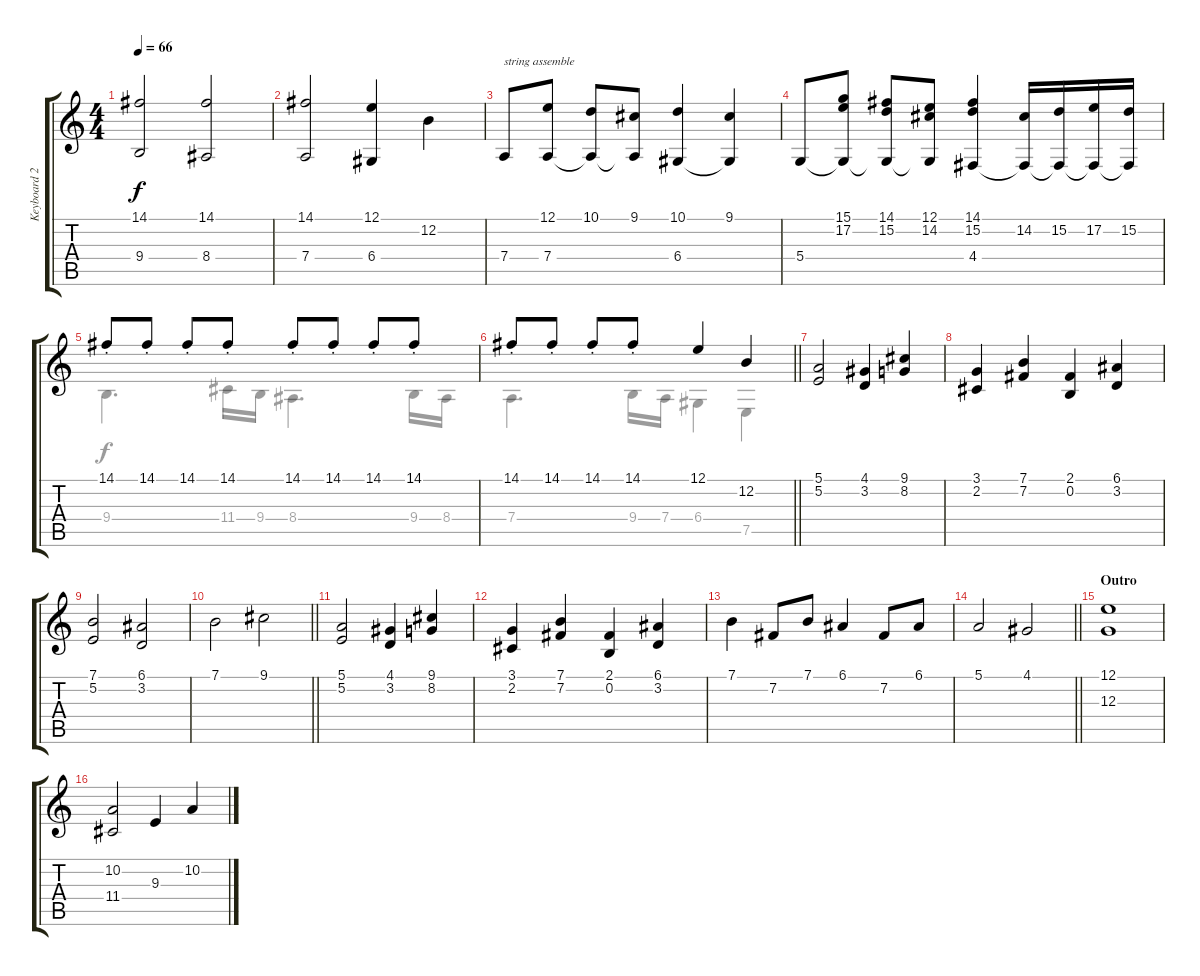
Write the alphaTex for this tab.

\track ("Keyboard 2" "Keyboard 2") {instrument stringensemble1}
\staff {score tabs}
\tuning (E4 B3 G3 D3 A2 E2) {hide}
\voice
\ts (4 4)
\tempo 66
\clef g2
\ks c
(14.1 9.4).2{dy f} (14.1 8.4).2 |
(14.1 7.4).2 (12.1 6.4).4 12.2.4 |
7.4.8{txt "string assemble" instrument stringensemble1} (12.1 7.4).8 (10.1 7.4{t}).8 (9.1 7.4{t}).8 (10.1 6.4).4 (9.1 6.4{t}).4 |
5.4.8 (15.1 17.2 5.4{t}).8 (14.1 15.2 5.4{t}).8 (12.1 14.2 5.4{t}).8 (14.1 15.2 4.4).4 (14.2 4.4{t}).16 (15.2 4.4{t}).16 (17.2 4.4{t}).16 (15.2 4.4{t}).16 |
14.1{st}.8 14.1{st}.8 14.1{st}.8 14.1{st}.8 14.1{st}.8 14.1{st}.8 14.1{st}.8 14.1{st}.8 |
\barLineRight lightlight
14.1{st}.8 14.1{st}.8 14.1{st}.8 14.1{st}.8 12.1.4 12.2.4 |
(5.1 5.2).2 (4.1 3.2).4 (9.1 8.2).4 |
(3.1 2.2).4 (7.1 7.2).4 (2.1 0.2).4 (6.1 3.2).4 |
(7.1 5.2).2 (6.1 3.2).2 |
\barLineRight lightlight
7.1.2 9.1.2 |
(5.1 5.2).2 (4.1 3.2).4 (9.1 8.2).4 |
(3.1 2.2).4 (7.1 7.2).4 (2.1 0.2).4 (6.1 3.2).4 |
7.1.4 7.2.8 7.1.8 6.1.4 7.2.8 6.1.8 |
\barLineRight lightlight
5.1.2 4.1.2 |
\section ("" "Outro")
(12.1 12.3).1 |
(10.2 11.4).2 9.3.4 10.2.4
\voice
\clef g2
\ottava regular
\simile none
\ks c
|
|
|
|
9.4.4{d} 11.4.16 9.4.16 8.4.4{d} 9.4.16 8.4.16 |
\barLineRight lightlight
7.4.4{d} 9.4.16 7.4.16 6.4.4 7.5.4 |
|
|
|
\barLineRight lightlight
|
|
|
|
\barLineRight lightlight
|
|
